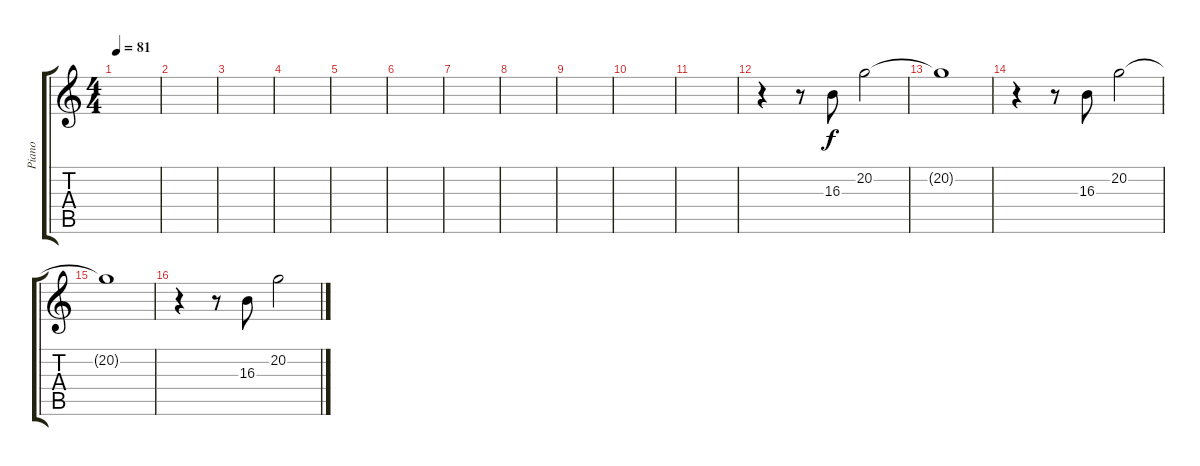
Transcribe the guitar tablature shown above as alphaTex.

\track ("Piano" "Piano") {instrument acousticgrandpiano}
\staff {score tabs}
\tuning (E4 B3 G3 D3 A2 E2) {hide}
\ts (4 4)
\tempo 81
\clef g2
\ks c
|
|
|
|
|
|
|
|
|
|
|
r.4 r.8 16.3.8 20.2.2 |
20.2{t}.1 |
r.4 r.8 16.3.8 20.2.2 |
20.2{t}.1 |
r.4 r.8 16.3.8 20.2.2
